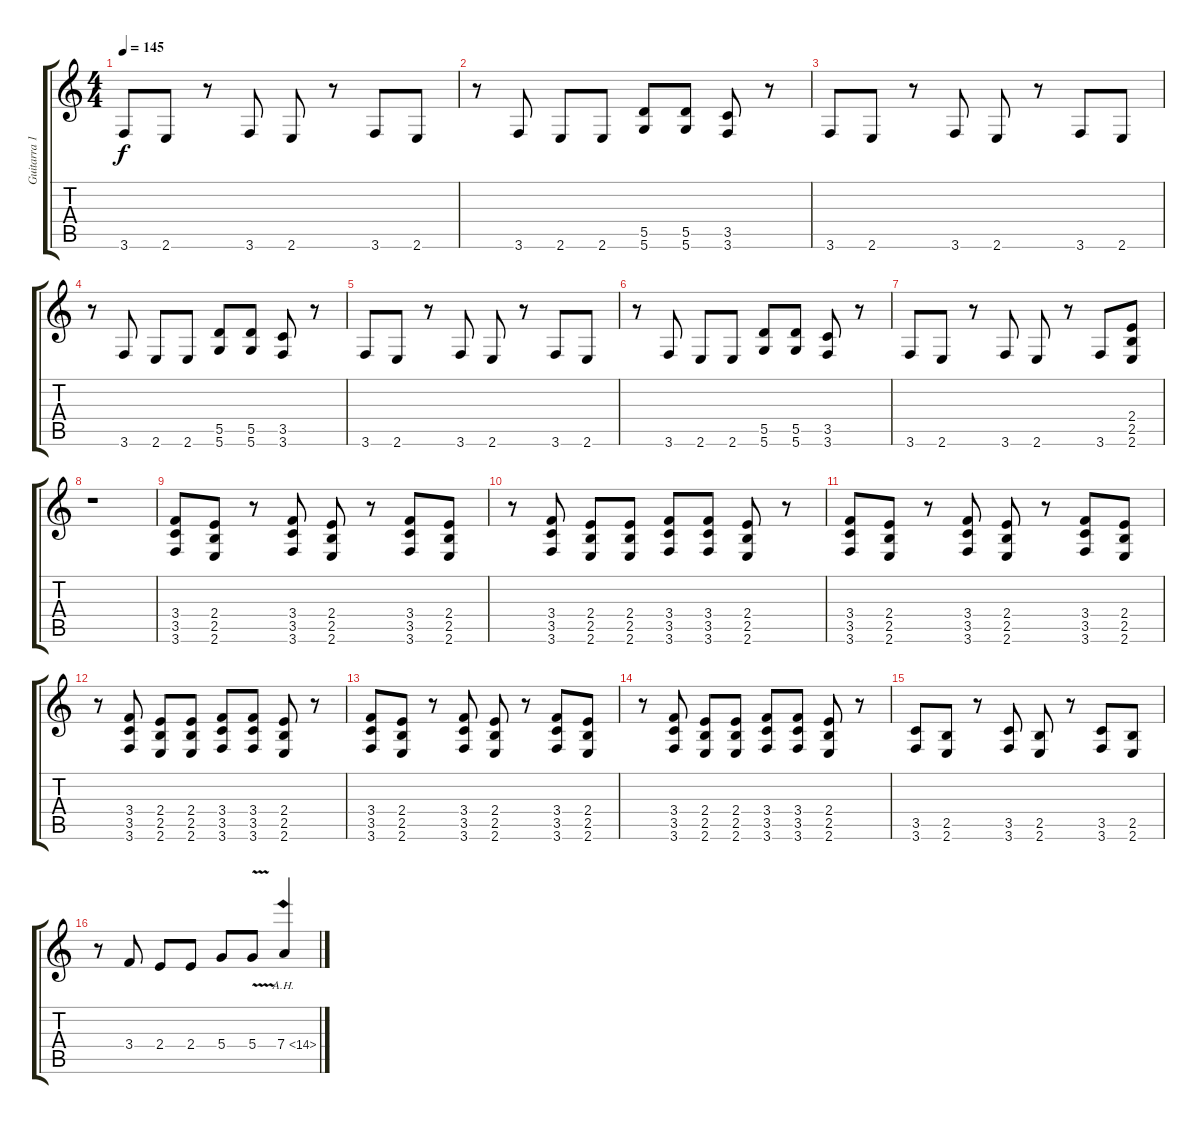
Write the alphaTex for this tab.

\track ("Guitarra 1" "Guitarra 1") {instrument distortionguitar}
\staff {score tabs}
\tuning (E4 B3 G3 D3 A2 D2) {hide}
\ts (4 4)
\tempo 145
\clef g2
\ks c
3.6.8{dy f instrument distortionguitar} 2.6.8 r.8 3.6.8 2.6.8 r.8 3.6.8 2.6.8 |
r.8 3.6.8 2.6.8 2.6.8 (5.5 5.6).8 (5.5 5.6).8 (3.5 3.6).8 r.8 |
3.6.8 2.6.8 r.8 3.6.8 2.6.8 r.8 3.6.8 2.6.8 |
r.8 3.6.8 2.6.8 2.6.8 (5.5 5.6).8 (5.5 5.6).8 (3.5 3.6).8 r.8 |
3.6.8 2.6.8 r.8 3.6.8 2.6.8 r.8 3.6.8 2.6.8 |
r.8 3.6.8 2.6.8 2.6.8 (5.5 5.6).8 (5.5 5.6).8 (3.5 3.6).8 r.8 |
3.6.8 2.6.8 r.8 3.6.8 2.6.8 r.8 3.6.8 (2.4 2.5 2.6).8 |
r.1 |
(3.4 3.5 3.6).8 (2.4 2.5 2.6).8 r.8 (3.4 3.5 3.6).8 (2.4 2.5 2.6).8 r.8 (3.4 3.5 3.6).8 (2.4 2.5 2.6).8 |
r.8 (3.4 3.5 3.6).8 (2.4 2.5 2.6).8 (2.4 2.5 2.6).8 (3.4 3.5 3.6).8 (3.4 3.5 3.6).8 (2.4 2.5 2.6).8 r.8 |
(3.4 3.5 3.6).8 (2.4 2.5 2.6).8 r.8 (3.4 3.5 3.6).8 (2.4 2.5 2.6).8 r.8 (3.4 3.5 3.6).8 (2.4 2.5 2.6).8 |
r.8 (3.4 3.5 3.6).8 (2.4 2.5 2.6).8 (2.4 2.5 2.6).8 (3.4 3.5 3.6).8 (3.4 3.5 3.6).8 (2.4 2.5 2.6).8 r.8 |
(3.4 3.5 3.6).8 (2.4 2.5 2.6).8 r.8 (3.4 3.5 3.6).8 (2.4 2.5 2.6).8 r.8 (3.4 3.5 3.6).8 (2.4 2.5 2.6).8 |
r.8 (3.4 3.5 3.6).8 (2.4 2.5 2.6).8 (2.4 2.5 2.6).8 (3.4 3.5 3.6).8 (3.4 3.5 3.6).8 (2.4 2.5 2.6).8 r.8 |
(3.5 3.6).8 (2.5 2.6).8 r.8 (3.5 3.6).8 (2.5 2.6).8 r.8 (3.5 3.6).8 (2.5 2.6).8 |
r.8 3.4.8 2.4.8 2.4.8 5.4.8 5.4{v}.8 7.4{ah 7}.4
